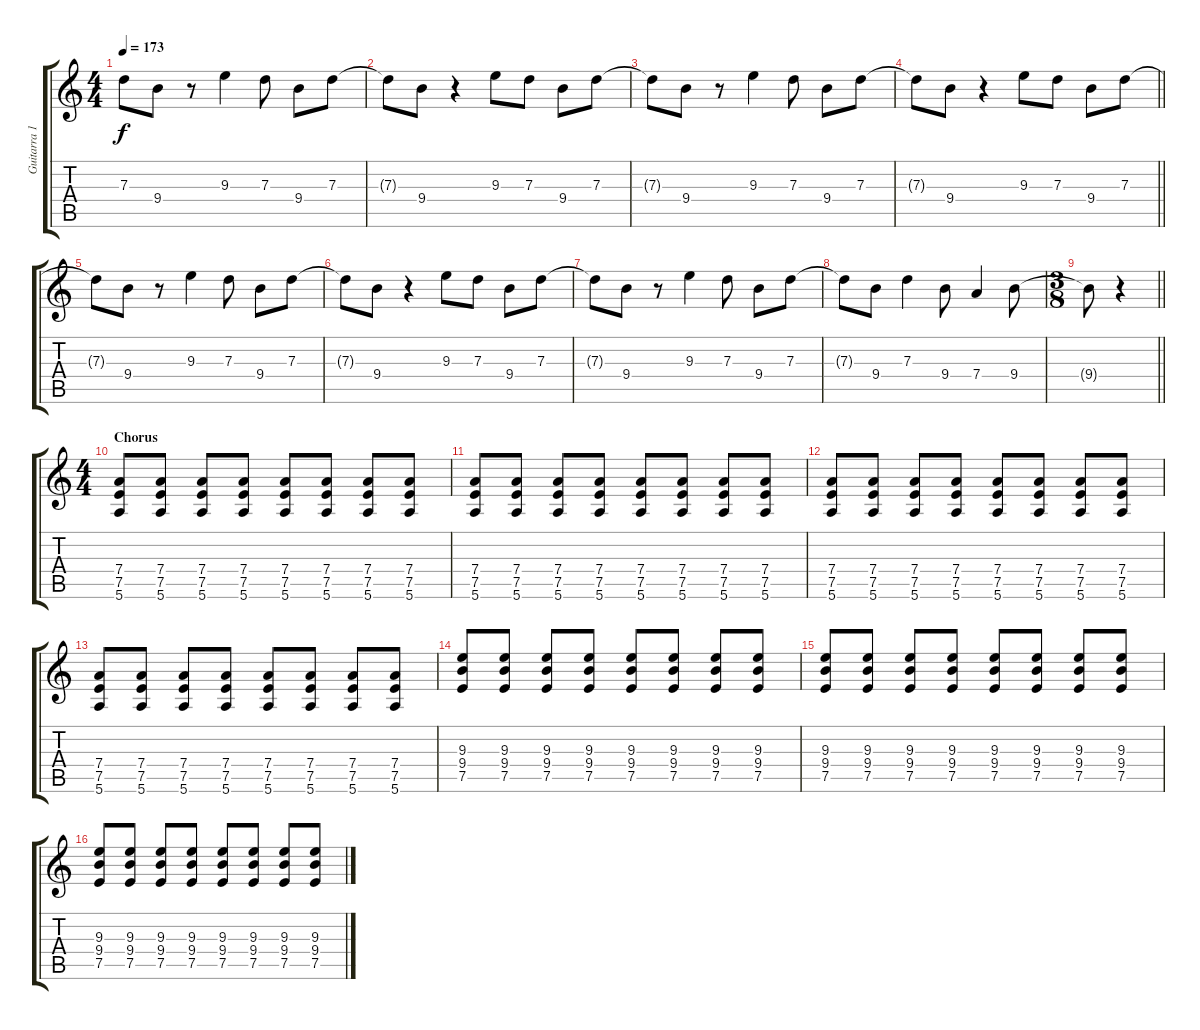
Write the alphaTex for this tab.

\track ("Guitarra 1 - Mathias" "Guitarra 1") {instrument overdrivenguitar}
\staff {score tabs}
\tuning (E4 B3 G3 D3 A2 E2) {hide}
\ts (4 4)
\tempo 173
\clef g2
\ks c
7.3{t}.8{dy f} 9.4.8 r.8 9.3.4 7.3.8 9.4.8 7.3.8 |
7.3{t}.8 9.4.8 r.4 9.3.8 7.3.8 9.4.8 7.3.8 |
7.3{t}.8 9.4.8 r.8 9.3.4 7.3.8 9.4.8 7.3.8 |
\barLineRight lightlight
7.3{t}.8 9.4.8 r.4 9.3.8 7.3.8 9.4.8 7.3.8 |
7.3{t}.8 9.4.8 r.8 9.3.4 7.3.8 9.4.8 7.3.8 |
7.3{t}.8 9.4.8 r.4 9.3.8 7.3.8 9.4.8 7.3.8 |
7.3{t}.8 9.4.8 r.8 9.3.4 7.3.8 9.4.8 7.3.8 |
7.3{t}.8 9.4.8 7.3.4 9.4.8 7.4.4 9.4.8 |
\ts (3 8)
\barLineRight lightlight
9.4{t}.8 r.4 |
\ts (4 4)
\section ("" "Chorus")
(7.4 7.5 5.6).8 (7.4 7.5 5.6).8 (7.4 7.5 5.6).8 (7.4 7.5 5.6).8 (7.4 7.5 5.6).8 (7.4 7.5 5.6).8 (7.4 7.5 5.6).8 (7.4 7.5 5.6).8 |
(7.4 7.5 5.6).8 (7.4 7.5 5.6).8 (7.4 7.5 5.6).8 (7.4 7.5 5.6).8 (7.4 7.5 5.6).8 (7.4 7.5 5.6).8 (7.4 7.5 5.6).8 (7.4 7.5 5.6).8 |
(7.4 7.5 5.6).8 (7.4 7.5 5.6).8 (7.4 7.5 5.6).8 (7.4 7.5 5.6).8 (7.4 7.5 5.6).8 (7.4 7.5 5.6).8 (7.4 7.5 5.6).8 (7.4 7.5 5.6).8 |
(7.4 7.5 5.6).8 (7.4 7.5 5.6).8 (7.4 7.5 5.6).8 (7.4 7.5 5.6).8 (7.4 7.5 5.6).8 (7.4 7.5 5.6).8 (7.4 7.5 5.6).8 (7.4 7.5 5.6).8 |
(9.3 9.4 7.5).8 (9.3 9.4 7.5).8 (9.3 9.4 7.5).8 (9.3 9.4 7.5).8 (9.3 9.4 7.5).8 (9.3 9.4 7.5).8 (9.3 9.4 7.5).8 (9.3 9.4 7.5).8 |
(9.3 9.4 7.5).8 (9.3 9.4 7.5).8 (9.3 9.4 7.5).8 (9.3 9.4 7.5).8 (9.3 9.4 7.5).8 (9.3 9.4 7.5).8 (9.3 9.4 7.5).8 (9.3 9.4 7.5).8 |
(9.3 9.4 7.5).8 (9.3 9.4 7.5).8 (9.3 9.4 7.5).8 (9.3 9.4 7.5).8 (9.3 9.4 7.5).8 (9.3 9.4 7.5).8 (9.3 9.4 7.5).8 (9.3 9.4 7.5).8
